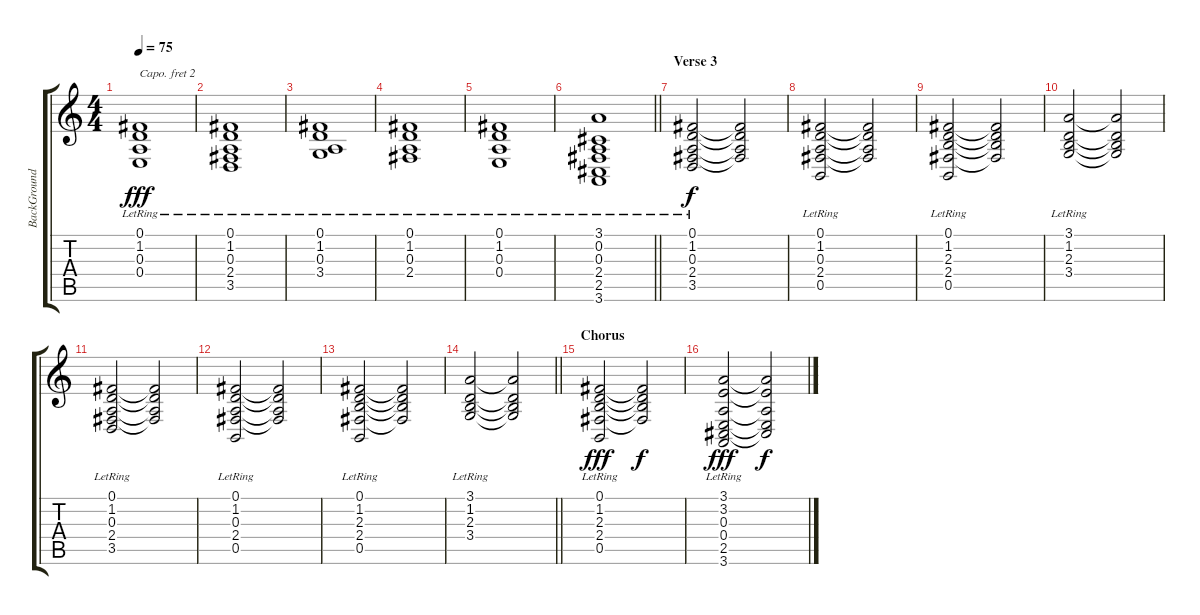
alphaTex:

\track ("BackGround" "BackGround") {instrument stringensemble2}
\staff {score tabs}
\capo 2
\tuning (E4 B3 G3 D3 A2 E2) {hide}
\ts (4 4)
\tempo 75
\clef g2
\ks c
(0.1{lr} 1.2{lr} 0.3{lr} 0.4{lr}).1{dy fff} |
(0.1{lr} 1.2{lr} 0.3{lr} 2.4{lr} 3.5{lr}).1 |
(0.1{lr} 1.2{lr} 0.3{lr} 3.4{lr}).1 |
(0.1{lr} 1.2{lr} 0.3{lr} 2.4{lr}).1 |
(0.1{lr} 1.2{lr} 0.3{lr} 0.4{lr}).1 |
\barLineRight lightlight
(3.1{lr} 0.2{lr} 0.3{lr} 2.4{lr} 2.5{lr} 3.6{lr}).1 |
\section ("" "Verse 3")
(0.1{lr} 1.2{lr} 0.3{lr} 2.4{lr} 3.5{lr}).2{dy f} (0.1{t} 1.2{t} 0.3{t} 2.4{t}).2 |
(0.1{lr} 1.2{lr} 0.3{lr} 2.4{lr} 0.5{lr}).2 (0.1{t} 1.2{t} 0.3{t} 2.4{t}).2 |
(0.1{lr} 1.2{lr} 2.3{lr} 2.4{lr} 0.5{lr}).2 (0.1{t} 1.2{t} 2.3{t} 2.4{t}).2 |
(3.1{lr} 1.2{lr} 2.3{lr} 3.4{lr}).2 (3.1{t} 1.2{t} 2.3{t} 3.4{t}).2 |
(0.1{lr} 1.2{lr} 0.3{lr} 2.4{lr} 3.5{lr}).2 (0.1{t} 1.2{t} 0.3{t} 2.4{t}).2 |
(0.1{lr} 1.2{lr} 0.3{lr} 2.4{lr} 0.5{lr}).2 (0.1{t} 1.2{t} 0.3{t} 2.4{t}).2 |
(0.1{lr} 1.2{lr} 2.3{lr} 2.4{lr} 0.5{lr}).2 (0.1{t} 1.2{t} 2.3{t} 2.4{t}).2 |
\barLineRight lightlight
(3.1{lr} 1.2{lr} 2.3{lr} 3.4{lr}).2 (3.1{t} 1.2{t} 2.3{t} 3.4{t}).2 |
\section ("" "Chorus")
(0.1{lr} 1.2{lr} 2.3{lr} 2.4{lr} 0.5{lr}).2{dy fff} (0.1{t} 1.2{t} 2.3{t} 2.4{t}).2{dy f} |
(3.1{lr} 3.2{lr} 0.3{lr} 0.4{lr} 2.5{lr} 3.6{lr}).2{dy fff} (3.1{t} 3.2{t} 0.3{t} 0.4{t} 2.5{t}).2{dy f}
